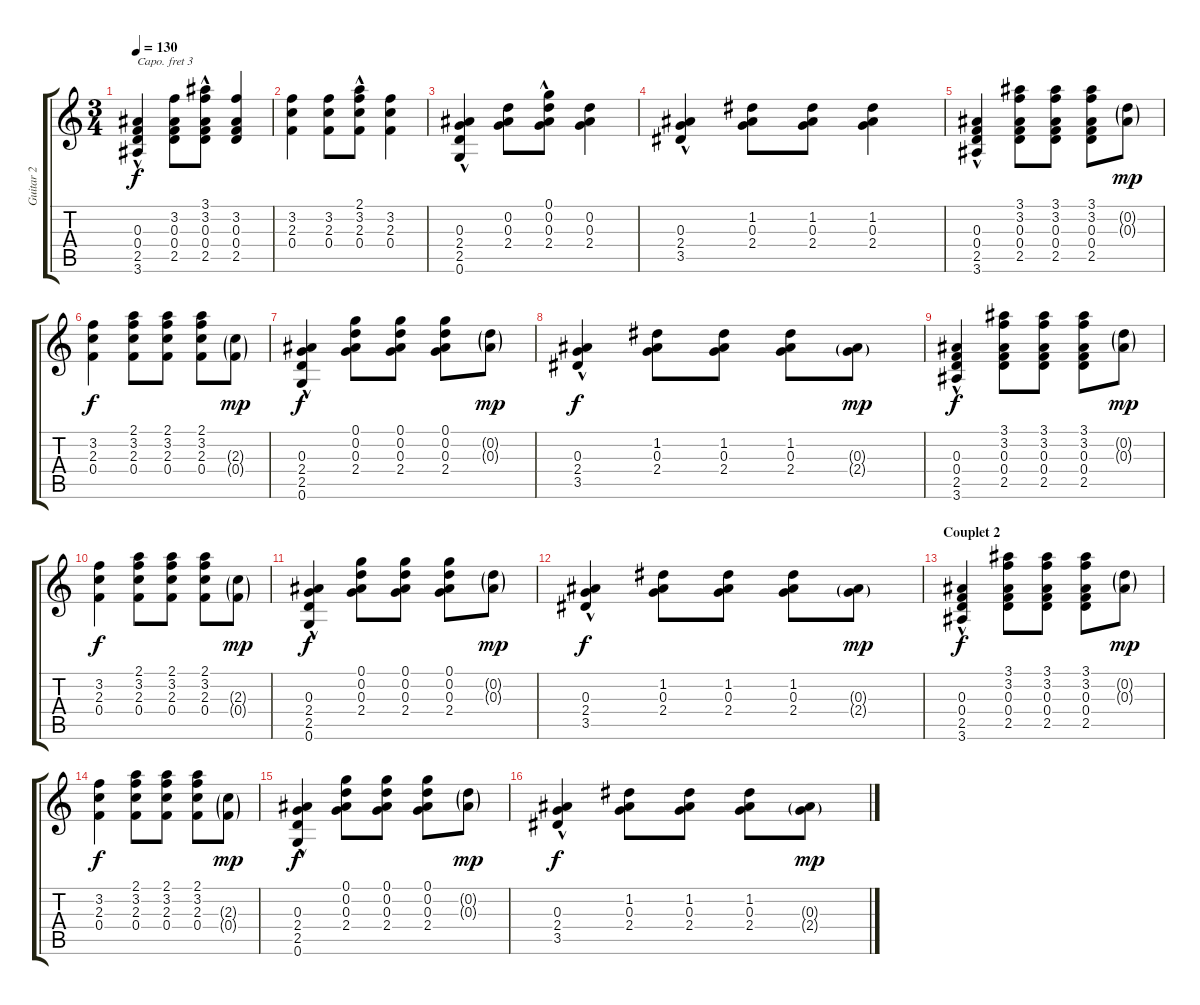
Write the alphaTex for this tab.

\track ("Guitar 2" "Guitar 2") {instrument acousticguitarsteel}
\staff {score tabs}
\capo 3
\tuning (E4 B3 G3 D3 A2 E2) {hide}
\ts (3 4)
\tempo 130
\clef g2
\ks c
(0.3 0.4 2.5 3.6{hac}).4{dy f} (3.2 0.3 0.4 2.5).8 (3.1{hac} 3.2 0.3 0.4 2.5).8 (3.2 0.3 0.4 2.5).4 |
(3.2 2.3 0.4).4 (3.2 2.3 0.4).8 (2.1{hac} 3.2 2.3 0.4).8 (3.2 2.3 0.4).4 |
(0.3 2.4 2.5{hac} 0.6{hac}).4 (0.2 0.3 2.4).8 (0.1{hac} 0.2 0.3 2.4).8 (0.2 0.3 2.4).4 |
(0.3 2.4 3.5{hac}).4 (1.2 0.3 2.4).8 (1.2 0.3 2.4).8 (1.2 0.3 2.4).4 |
(0.3 0.4 2.5 3.6{hac}).4 (3.1 3.2 0.3 0.4 2.5).8 (3.1 3.2 0.3 0.4 2.5).8 (3.1 3.2 0.3 0.4 2.5).8 (0.2{g} 0.3{g}).8{dy mp} |
(3.2 2.3 0.4).4{dy f} (2.1 3.2 2.3 0.4).8 (2.1 3.2 2.3 0.4).8 (2.1 3.2 2.3 0.4).8 (2.3{g} 0.4{g}).8{dy mp} |
(0.3 2.4 2.5{hac} 0.6{hac}).4{dy f} (0.1 0.2 0.3 2.4).8 (0.1 0.2 0.3 2.4).8 (0.1 0.2 0.3 2.4).8 (0.2{g} 0.3{g}).8{dy mp} |
(0.3 2.4 3.5{hac}).4{dy f} (1.2 0.3 2.4).8 (1.2 0.3 2.4).8 (1.2 0.3 2.4).8 (0.3{g} 2.4{g}).8{dy mp} |
(0.3 0.4 2.5 3.6{hac}).4{dy f} (3.1 3.2 0.3 0.4 2.5).8 (3.1 3.2 0.3 0.4 2.5).8 (3.1 3.2 0.3 0.4 2.5).8 (0.2{g} 0.3{g}).8{dy mp} |
(3.2 2.3 0.4).4{dy f} (2.1 3.2 2.3 0.4).8 (2.1 3.2 2.3 0.4).8 (2.1 3.2 2.3 0.4).8 (2.3{g} 0.4{g}).8{dy mp} |
(0.3 2.4 2.5{hac} 0.6{hac}).4{dy f} (0.1 0.2 0.3 2.4).8 (0.1 0.2 0.3 2.4).8 (0.1 0.2 0.3 2.4).8 (0.2{g} 0.3{g}).8{dy mp} |
(0.3 2.4 3.5{hac}).4{dy f} (1.2 0.3 2.4).8 (1.2 0.3 2.4).8 (1.2 0.3 2.4).8 (0.3{g} 2.4{g}).8{dy mp} |
\section ("" "Couplet 2")
(0.3 0.4 2.5 3.6{hac}).4{dy f} (3.1 3.2 0.3 0.4 2.5).8 (3.1 3.2 0.3 0.4 2.5).8 (3.1 3.2 0.3 0.4 2.5).8 (0.2{g} 0.3{g}).8{dy mp} |
(3.2 2.3 0.4).4{dy f} (2.1 3.2 2.3 0.4).8 (2.1 3.2 2.3 0.4).8 (2.1 3.2 2.3 0.4).8 (2.3{g} 0.4{g}).8{dy mp} |
(0.3 2.4 2.5{hac} 0.6{hac}).4{dy f} (0.1 0.2 0.3 2.4).8 (0.1 0.2 0.3 2.4).8 (0.1 0.2 0.3 2.4).8 (0.2{g} 0.3{g}).8{dy mp} |
(0.3 2.4 3.5{hac}).4{dy f} (1.2 0.3 2.4).8 (1.2 0.3 2.4).8 (1.2 0.3 2.4).8 (0.3{g} 2.4{g}).8{dy mp}
